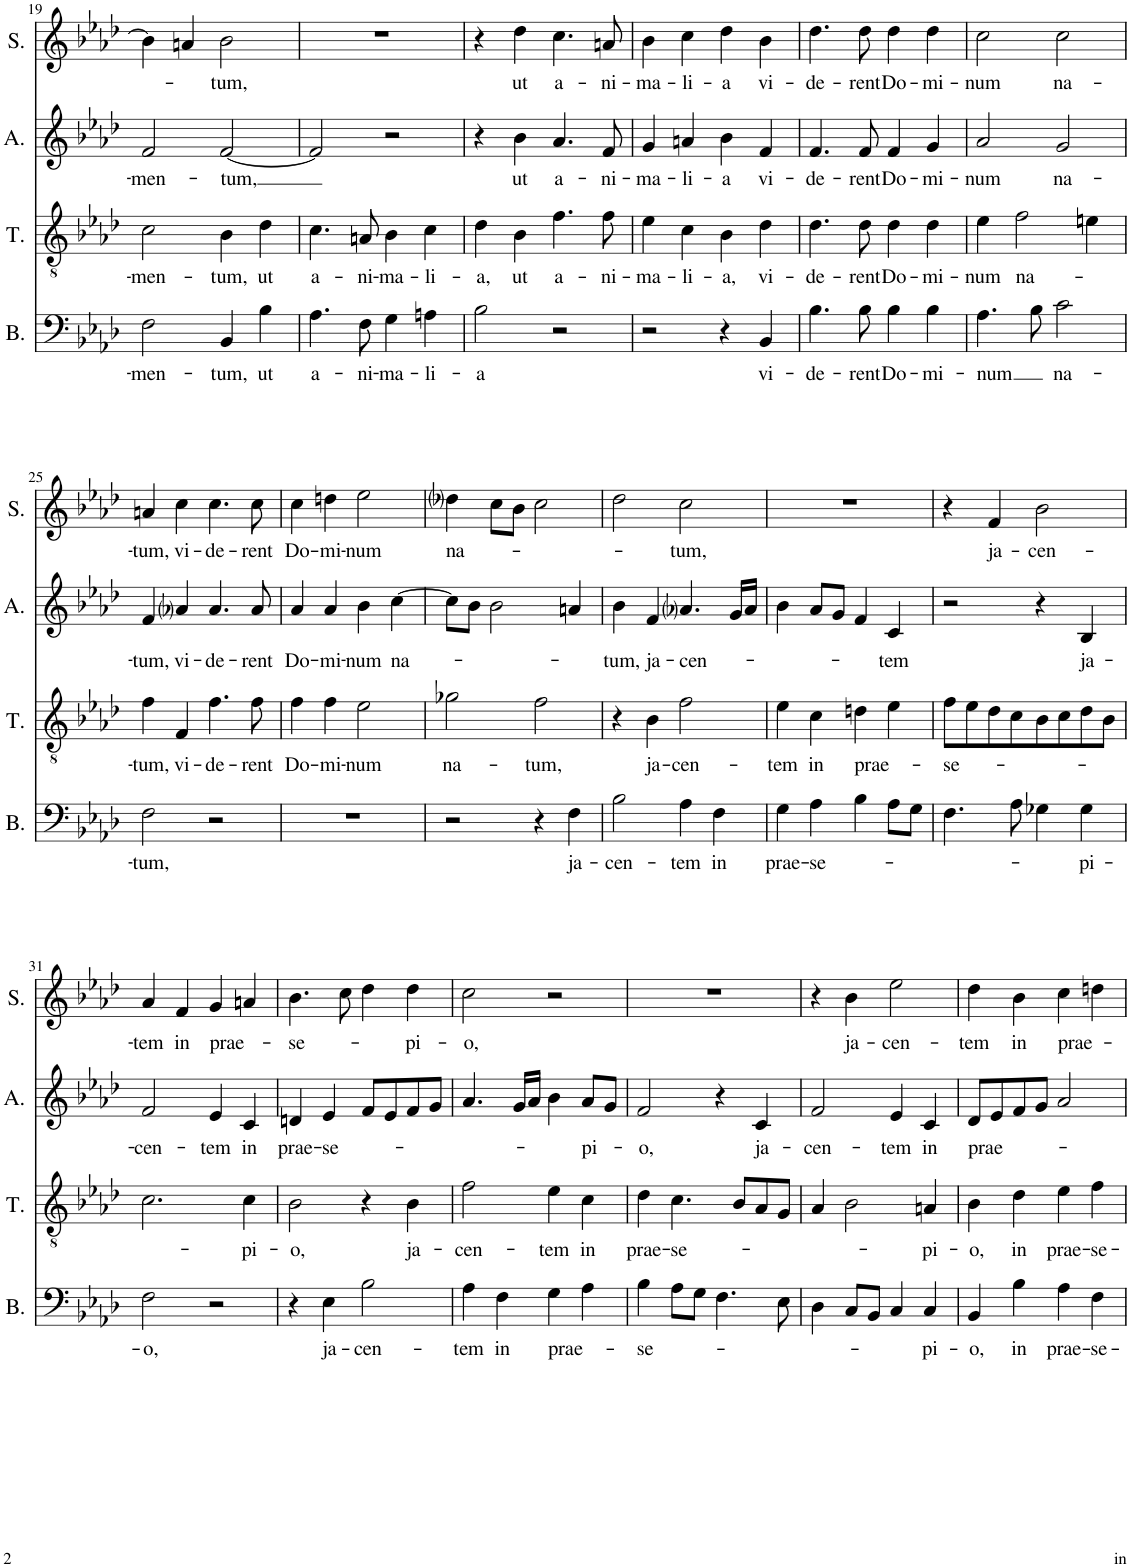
**kern	**text	**kern	**text	**kern	**text	**kern	**text
*part4	*part4	*part3	*part3	*part2	*part2	*part1	*part1
*staff4	*staff4	*staff3	*staff3	*staff2	*staff2	*staff1	*staff1
*I"Bass	*	*I"Ténor	*	*I"Alto	*	*I"Soprano	*
*I'B.	*	*I'T.	*	*I'A.	*	*I'S.	*
!!LO:PB:g=z
*clefF4	*	*clefGv2	*	*clefG2	*	*clefG2	*
*k[b-e-a-d-]	*	*k[b-e-a-d-]	*	*k[b-e-a-d-]	*	*k[b-e-a-d-]	*
*M4/4	*	*M4/4	*	*M4/4	*	*M4/4	*
=19	=19	=19	=19	=19	=19	=19	=19
!	!LO:LY:b	!	!LO:LY:b	!	!LO:LY:b	!	!
2F\	-men-	2c\	-men-	2f/	-men-	4b-\]	.
.	.	.	.	.	.	4an/	.
!	!LO:LY:b	!	!LO:LY:b	!	!LO:LY:b	!	!LO:LY:b
4BB-/	-tum,	4B-\	-tum,	[2f/	-tum,	2b-\	-tum,
!	!LO:LY:b	!	!LO:LY:b	!	!	!	!
4B-\	ut	4d-\	ut	.	.	.	.
=20	=20	=20	=20	=20	=20	=20	=20
!	!LO:LY:b	!	!LO:LY:b	!	!	!	!
4.A-\	a-	4.c\	a-	2f/]	.	1r	.
!	!LO:LY:b	!	!LO:LY:b	!	!	!	!
8F\	-ni-	8An/	-ni-	.	.	.	.
!	!LO:LY:b	!	!LO:LY:b	!	!	!	!
4G\	-ma-	4B-\	-ma-	2r	.	.	.
!	!LO:LY:b	!	!LO:LY:b	!	!	!	!
4An\	-li-	4c\	-li-	.	.	.	.
=21	=21	=21	=21	=21	=21	=21	=21
!	!LO:LY:b	!	!LO:LY:b	!	!	!	!
2B-\	-a	4d-\	-a,	4r	.	4r	.
!	!	!	!LO:LY:b	!	!LO:LY:b	!	!LO:LY:b
.	.	4B-\	ut	4b-\	ut	4dd-\	ut
!	!	!	!LO:LY:b	!	!LO:LY:b	!	!LO:LY:b
2r	.	4.f\	a-	4.a-/	a-	4.cc\	a-
!	!	!	!LO:LY:b	!	!LO:LY:b	!	!LO:LY:b
.	.	8f\	-ni-	8f/	-ni-	8an/	-ni-
=22	=22	=22	=22	=22	=22	=22	=22
!	!	!	!LO:LY:b	!	!LO:LY:b	!	!LO:LY:b
2r	.	4e-\	-ma-	4g/	-ma-	4b-\	-ma-
!	!	!	!LO:LY:b	!	!LO:LY:b	!	!LO:LY:b
.	.	4c\	-li-	4an/	-li-	4cc\	-li-
!	!	!	!LO:LY:b	!	!LO:LY:b	!	!LO:LY:b
4r	.	4B-\	-a,	4b-\	-a	4dd-\	-a
!	!LO:LY:b	!	!LO:LY:b	!	!LO:LY:b	!	!LO:LY:b
4BB-/	vi-	4d-\	vi-	4f/	vi-	4b-\	vi-
=23	=23	=23	=23	=23	=23	=23	=23
!	!LO:LY:b	!	!LO:LY:b	!	!LO:LY:b	!	!LO:LY:b
4.B-\	-de-	4.d-\	-de-	4.f/	-de-	4.dd-\	-de-
!	!LO:LY:b	!	!LO:LY:b	!	!LO:LY:b	!	!LO:LY:b
8B-\	-rent	8d-\	-rent	8f/	-rent	8dd-\	-rent
!	!LO:LY:b	!	!LO:LY:b	!	!LO:LY:b	!	!LO:LY:b
4B-\	Do-	4d-\	Do-	4f/	Do-	4dd-\	Do-
!	!LO:LY:b	!	!LO:LY:b	!	!LO:LY:b	!	!LO:LY:b
4B-\	-mi-	4d-\	-mi-	4g/	-mi-	4dd-\	-mi-
=24	=24	=24	=24	=24	=24	=24	=24
!	!LO:LY:b	!	!LO:LY:b	!	!LO:LY:b	!	!LO:LY:b
4.A-\	-num	4e-\	-num	2a-/	-num	2cc\	-num
!	!	!	!LO:LY:b	!	!	!	!
.	.	2f\	na-	.	.	.	.
8B-\	.	.	.	.	.	.	.
!	!LO:LY:b	!	!	!	!LO:LY:b	!	!LO:LY:b
2c\	na-	.	.	2g/	na-	2cc\	na-
.	.	4en\	.	.	.	.	.
!!LO:LB:g=z
=25	=25	=25	=25	=25	=25	=25	=25
!	!LO:LY:b	!	!LO:LY:b	!	!LO:LY:b	!	!LO:LY:b
2F\	-tum,	4f\	-tum,	4f/	-tum,	4an/	-tum,
!	!	!	!LO:LY:b	!	!LO:LY:b	!	!LO:LY:b
.	.	4F/	vi-	4a-i/	vi-	4cc\	vi-
!	!	!	!LO:LY:b	!	!LO:LY:b	!	!LO:LY:b
2r	.	4.f\	-de-	4.a-/	-de-	4.cc\	-de-
!	!	!	!LO:LY:b	!	!LO:LY:b	!	!LO:LY:b
.	.	8f\	-rent	8a-/	-rent	8cc\	-rent
=26	=26	=26	=26	=26	=26	=26	=26
!	!	!	!LO:LY:b	!	!LO:LY:b	!	!LO:LY:b
1r	.	4f\	Do-	4a-/	Do-	4cc\	Do-
!	!	!	!LO:LY:b	!	!LO:LY:b	!	!LO:LY:b
.	.	4f\	-mi-	4a-/	-mi-	4ddn\	-mi-
!	!	!	!LO:LY:b	!	!LO:LY:b	!	!LO:LY:b
.	.	2e-\	-num	4b-\	-num	2ee-\	-num
!	!	!	!	!	!LO:LY:b	!	!
.	.	.	.	[4cc\	na-	.	.
=27	=27	=27	=27	=27	=27	=27	=27
!	!	!	!LO:LY:b	!	!	!	!LO:LY:b
2r	.	2g-X\	na-	8cc\L]	.	4dd-i\	na-
.	.	.	.	8b-\J	.	.	.
.	.	.	.	2b-\	.	8cc\L	.
.	.	.	.	.	.	8b-\J	.
!	!	!	!LO:LY:b	!	!	!	!
4r	.	2f\	-tum,	.	.	2cc\	.
!	!LO:LY:b	!	!	!	!	!	!
4F\	ja-	.	.	4an/	.	.	.
=28	=28	=28	=28	=28	=28	=28	=28
!	!LO:LY:b	!	!	!	!LO:LY:b	!	!
2B-\	-cen-	4r	.	4b-\	-tum,	2dd-\	.
!	!	!	!LO:LY:b	!	!LO:LY:b	!	!
.	.	4B-\	ja-	4f/	ja-	.	.
!	!LO:LY:b	!	!LO:LY:b	!	!LO:LY:b	!	!LO:LY:b
4A-\	-tem	2f\	-cen-	4.a-i/	-cen-	2cc\	-tum,
!	!LO:LY:b	!	!	!	!	!	!
4F\	in	.	.	.	.	.	.
.	.	.	.	16g/LL	.	.	.
.	.	.	.	16a-/JJ	.	.	.
=29	=29	=29	=29	=29	=29	=29	=29
!	!LO:LY:b	!	!LO:LY:b	!	!	!	!
4G\	prae-	4e-\	-tem	4b-\	.	1r	.
!	!LO:LY:b	!	!LO:LY:b	!	!	!	!
4A-\	-se-	4c\	in	8a-/L	.	.	.
.	.	.	.	8g/J	.	.	.
!	!	!	!LO:LY:b	!	!	!	!
4B-\	.	4dn\	prae-	4f/	.	.	.
!	!	!	!	!	!LO:LY:b	!	!
8A-\L	.	4e-\	.	4c/	-tem	.	.
8G\J	.	.	.	.	.	.	.
=30	=30	=30	=30	=30	=30	=30	=30
!	!	!	!LO:LY:b	!	!	!	!
4.F\	.	8f\L	-se-	2r	.	4r	.
.	.	8e-\	.	.	.	.	.
!	!	!	!	!	!	!	!LO:LY:b
.	.	8d-\	.	.	.	4f/	ja-
8A-\	.	8c\	.	.	.	.	.
!	!	!	!	!	!	!	!LO:LY:b
4G-X\	.	8B-\	.	4r	.	2b-\	-cen-
.	.	8c\	.	.	.	.	.
!	!LO:LY:b	!	!	!	!LO:LY:b	!	!
4G-\	-pi-	8d-\	.	4B-/	ja-	.	.
.	.	8B-\J	.	.	.	.	.
!!LO:LB:g=z
=31	=31	=31	=31	=31	=31	=31	=31
!	!LO:LY:b	!	!	!	!LO:LY:b	!	!LO:LY:b
2F\	-o,	2.c\	.	2f/	-cen-	4a-/	-tem
!	!	!	!	!	!	!	!LO:LY:b
.	.	.	.	.	.	4f/	in
!	!	!	!	!	!LO:LY:b	!	!LO:LY:b
2r	.	.	.	4e-/	-tem	4g/	prae-
!	!	!	!LO:LY:b	!	!LO:LY:b	!	!
.	.	4c\	-pi-	4c/	in	4an/	.
=32	=32	=32	=32	=32	=32	=32	=32
!	!	!	!LO:LY:b	!	!LO:LY:b	!	!LO:LY:b
4r	.	2B-\	-o,	4dn/	prae-	4.b-\	-se-
!	!LO:LY:b	!	!	!	!LO:LY:b	!	!
4E-\	ja-	.	.	4e-/	-se-	.	.
.	.	.	.	.	.	8cc\	.
!	!LO:LY:b	!	!	!	!	!	!
2B-\	-cen-	4r	.	8f/L	.	4dd-\	.
.	.	.	.	8e-/	.	.	.
!	!	!	!LO:LY:b	!	!	!	!LO:LY:b
.	.	4B-\	ja-	8f/	.	4dd-\	-pi-
.	.	.	.	8g/J	.	.	.
=33	=33	=33	=33	=33	=33	=33	=33
!	!LO:LY:b	!	!LO:LY:b	!	!	!	!LO:LY:b
4A-\	-tem	2f\	-cen-	4.a-/	.	2cc\	-o,
!	!LO:LY:b	!	!	!	!	!	!
4F\	in	.	.	.	.	.	.
.	.	.	.	16g/LL	.	.	.
.	.	.	.	16a-/JJ	.	.	.
!	!LO:LY:b	!	!LO:LY:b	!	!	!	!
4G\	prae-	4e-\	-tem	4b-\	.	2r	.
!	!	!	!LO:LY:b	!	!LO:LY:b	!	!
4A-\	.	4c\	in	8a-/L	-pi-	.	.
.	.	.	.	8g/J	.	.	.
=34	=34	=34	=34	=34	=34	=34	=34
!	!LO:LY:b	!	!LO:LY:b	!	!LO:LY:b	!	!
4B-\	-se-	4d-\	prae-	2f/	-o,	1r	.
!	!	!	!LO:LY:b	!	!	!	!
8A-\L	.	4.c\	-se-	.	.	.	.
8G\J	.	.	.	.	.	.	.
4.F\	.	.	.	4r	.	.	.
.	.	8B-/L	.	.	.	.	.
!	!	!	!	!	!LO:LY:b	!	!
.	.	8A-/	.	4c/	ja-	.	.
8E-\	.	8G/J	.	.	.	.	.
=35	=35	=35	=35	=35	=35	=35	=35
!	!	!	!	!	!LO:LY:b	!	!
4D-\	.	4A-/	.	2f/	-cen-	4r	.
!	!	!	!	!	!	!	!LO:LY:b
8C/L	.	2B-\	.	.	.	4b-\	ja-
8BB-/J	.	.	.	.	.	.	.
!	!	!	!	!	!LO:LY:b	!	!LO:LY:b
4C/	.	.	.	4e-/	-tem	2ee-\	-cen-
!	!LO:LY:b	!	!LO:LY:b	!	!LO:LY:b	!	!
4C/	-pi-	4An/	-pi-	4c/	in	.	.
=36	=36	=36	=36	=36	=36	=36	=36
!	!LO:LY:b	!	!LO:LY:b	!	!LO:LY:b	!	!LO:LY:b
4BB-/	-o,	4B-\	-o,	8d-/L	prae-	4dd-\	-tem
.	.	.	.	8e-/	.	.	.
!	!LO:LY:b	!	!LO:LY:b	!	!	!	!LO:LY:b
4B-\	in	4d-\	in	8f/	.	4b-\	in
.	.	.	.	8g/J	.	.	.
!	!LO:LY:b	!	!LO:LY:b	!	!	!	!LO:LY:b
4A-\	prae-	4e-\	prae-	2a-/	.	4cc\	prae-
!	!LO:LY:b	!	!LO:LY:b	!	!	!	!
4F\	-se-	4f\	se-	.	.	4ddn\	.
=	=	=	=	=	=	=	=
*-	*-	*-	*-	*-	*-	*-	*-
